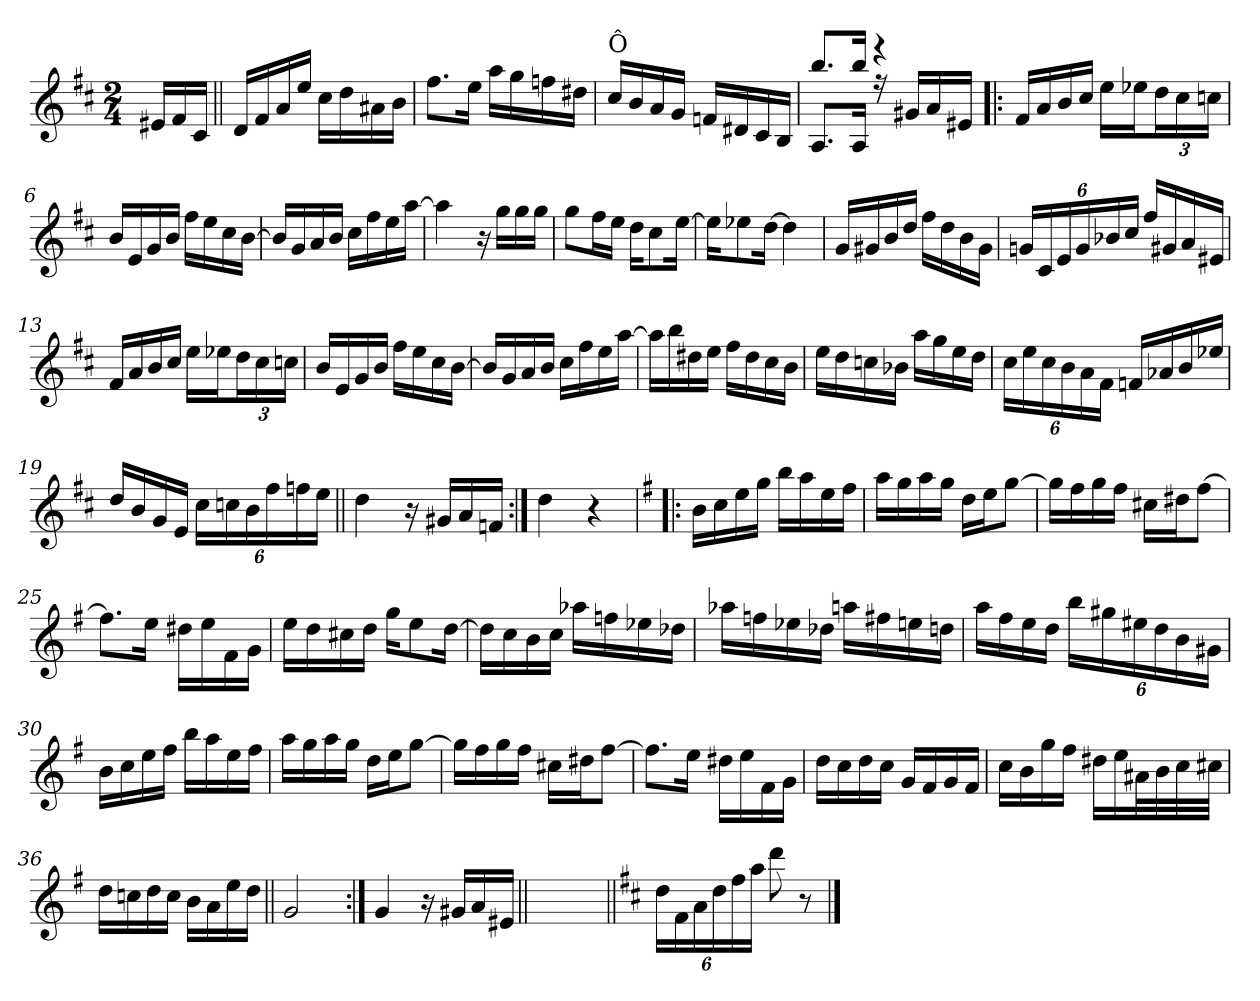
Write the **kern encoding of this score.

**kern
*part1
*staff1
*clefG2
*k[f#c#]
*D:
*M2/4
=
16e#X/LL
16f#/
16c#/JJ
=1||
16d/LL
16f#/
16a/
16ee/JJ
16cc#\LL
16dd\
16a#X\
16b\JJ
=2
8.ff#\L
16ee\Jk
16aa\LL
16gg\
16ffn\
16dd#X\JJ
=3
!LO:TX:a:t=Ô
16cc#/LL
16b/
16a/
16g/JJ
16fn/LL
16d#X/
16c#/
16B/JJ
!!LO:LB:g=z
=4
*^
8.A/L	8.bb/L
16A/Jk	16bb/Jk
16r	4rddd
16g#X/LL	.
16a/	.
16e#X/JJ	.
*v	*v
=5!|:
16f#/LL
16a/
16b/
16cc#/JJ
16ee\LL
16ee-X\J
24dd\L
24cc#\
24ccn\JJ
=6
16b/LL
16e/
16g/
16b/JJ
16ff#\LL
16ee\
16cc#\
[16b\JJ
=7
16b/LL]
16g/
16a/
16b/JJ
16cc#\LL
16ff#\
16ee\
[16aa\JJ
!!LO:LB:g=z
=8
4aa\]
16r
16gg\LL
16gg\
16gg\JJ
=9
8gg\L
16ff#\L
16ee\JJ
16dd\KL
8cc#\
[16ee\Jk
=10
16ee\KL]
8ee-X\
[16dd\Jk
4dd\]
=11
16g/LL
16g#X/
16b/
16dd/JJ
16ff#\LL
16dd\
16b\
16g#\JJ
!!LO:LB:g=z
=12
24gn/LL
24c#/
24e/
24g/
24b-X/
24cc#/JJ
16ff#/LL
16g#X/
16a/
16e#X/JJ
=13
16f#/LL
16a/
16b/
16cc#/JJ
16ee\LL
16ee-X\J
24dd\L
24cc#\
24ccn\JJ
=14
16b/LL
16e/
16g/
16b/JJ
16ff#\LL
16ee\
16cc#\
[16b\JJ
=15
16b/LL]
16g/
16a/
16b/JJ
16cc#\LL
16ff#\
16ee\
[16aa\JJ
!!LO:LB:g=z
=16
16aa\LL]
16bb\
16dd#X\
16ee\JJ
16ff#\LL
16dd#\
16cc#\
16b\JJ
=17
16ee\LL
16dd\
16ccn\
16b-X\JJ
16aa\LL
16gg\
16ee\
16dd\JJ
=18
24cc#\LL
24ee\
24cc#\
24b\
24a\
24f#\JJ
16fn/LL
16a-X/
16b/
16ee-X/JJ
=19
16dd/LL
16b/
16g/
16e/JJ
24cc#\LL
24ccn\
24b\
24ff#\
24ffn\
24ee\JJ
!!LO:LB:g=z
=20||
4dd\
16r
16g#X/LL
16a/
16fn/JJ
=21:|!
4dd\
4r
=22!|:
*k[f#]
*G:
16b\LL
16cc\
16ee\
16gg\JJ
16bb\LL
16aa\
16ee\
16ff#\JJ
=23
16aa\LL
16gg\
16aa\
16gg\JJ
16dd\LL
16ee\J
[8gg\J
!!LO:LB:g=z
=24
16gg\LL]
16ff#\
16gg\
16ff#\JJ
16cc#X\LL
16dd#X\J
[8ff#\J
=25
8.ff#\L]
16ee\Jk
16dd#X\LL
16ee\
16f#\
16g\JJ
=26
16ee\LL
16dd\
16cc#X\
16dd\JJ
16gg\KL
8ee\
[16dd\Jk
=27
16dd\LL]
16cc\
16b\
16cc\JJ
16aa-X\LL
16ffn\
16ee-X\
16dd-X\JJ
!!LO:LB:g=z
=28
16aa-X\LL
16ffn\
16ee-X\
16dd-X\JJ
16aan\LL
16ff#X\
16een\
16ddn\JJ
=29
16aa\LL
16ff#\
16ee\
16dd\JJ
24bb\LL
24gg#X\
24ee#X\
24dd\
24b\
24g#X\JJ
=30
16b\LL
16cc\
16ee\
16ff#\JJ
16bb\LL
16aa\
16ee\
16ff#\JJ
=31
16aa\LL
16gg\
16aa\
16gg\JJ
16dd\LL
16ee\J
[8gg\J
!!LO:LB:g=z
=32
16gg\LL]
16ff#\
16gg\
16ff#\JJ
16cc#X\LL
16dd#X\J
[8ff#\J
=33
8.ff#\L]
16ee\Jk
16dd#X\LL
16ee\
16f#\
16g\JJ
=34
16dd\LL
16cc\
16dd\
16cc\JJ
16g/LL
16f#/
16g/
16f#/JJ
=35
16cc\LL
16b\
16gg\
16ff#\JJ
16dd#X\LL
16ee\
32a#X\L
32b\
32cc\
32cc#X\JJJ
!!LO:LB:g=z
=36
16dd\LL
16ccni\
16dd\
16cc\JJ
16b\LL
16a\
16ee\
16dd\JJ
=37||
2g/
=38:|!
4g/
16r
16g#X/LL
16a/
16e#X/JJ
=39||
*stria0
2ryy
=40||
*stria5
*k[f#c#]
*D:
24dd\LL
24f#\
24a\
24dd\
24ff#\
24aa\JJ
8ddd\
8r
==
*-
